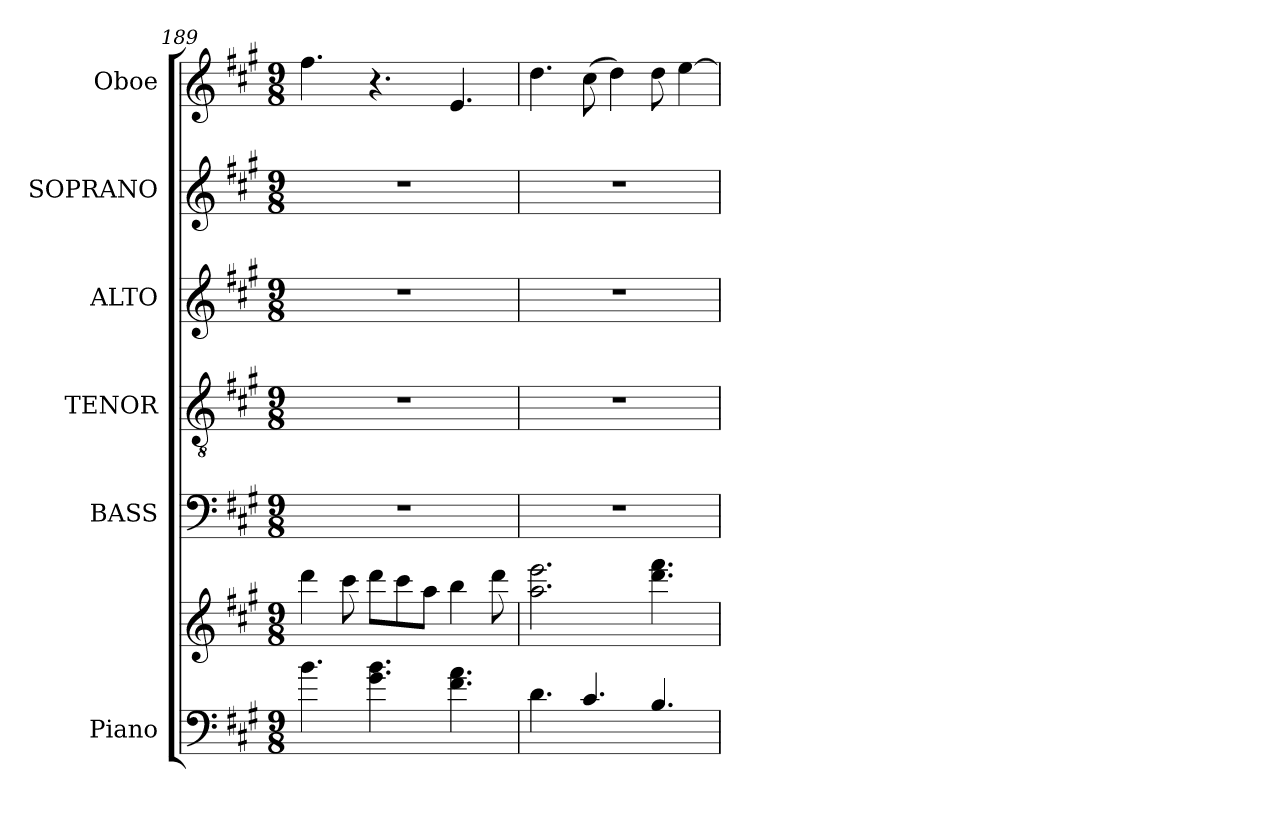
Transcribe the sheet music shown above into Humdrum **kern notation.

**kern	**kern	**kern	**kern	**kern	**kern	**kern
*part6	*part6	*part5	*part4	*part3	*part2	*part1
*staff7	*staff6	*staff5	*staff4	*staff3	*staff2	*staff1
*I"Piano	*	*I"BASS	*I"TENOR	*I"ALTO	*I"SOPRANO	*I"Oboe
*I'Pno.	*	*I'B.	*I'T.	*I'A.	*I'S.	*I'Ob.
!!LO:LB:g=z
*clefF4	*clefG2	*clefF4	*clefGv2	*clefG2	*clefG2	*clefG2
*	*	*	*ITrd7c12	*	*	*
*k[f#c#g#]	*k[f#c#g#]	*k[f#c#g#]	*k[f#c#g#]	*k[f#c#g#]	*k[f#c#g#]	*k[f#c#g#]
*A:	*A:	*A:	*A:	*A:	*A:	*A:
*M9/8	*M9/8	*M9/8	*M9/8	*M9/8	*M9/8	*M9/8
=189	=189	=189	=189	=189	=189	=189
!	!	!LO:N:vis=1	!LO:N:vis=1	!LO:N:vis=1	!LO:N:vis=1	!
4.bi\	4dddi\	8%9r	8%9r	8%9r	8%9r	4.ff#i\
.	8ccc#i\	.	.	.	.	.
4.g#i\ 4.bi	8dddi\L	.	.	.	.	4.r
.	8ccc#i\	.	.	.	.	.
.	8aai\J	.	.	.	.	.
4.f#i\ 4.ai	4bbi\	.	.	.	.	4.ei/
.	8dddi\	.	.	.	.	.
=190	=190	=190	=190	=190	=190	=190
!	!	!LO:N:vis=1	!LO:N:vis=1	!LO:N:vis=1	!LO:N:vis=1	!
4.di\	2.aai\ 2.eeei	8%9r	8%9r	8%9r	8%9r	4.ddi\
4.c#i/	.	.	.	.	.	(8cc#i\
.	.	.	.	.	.	4ddi\)
4.Bi/	4.dddi\ 4.fff#i	.	.	.	.	8ddi\
.	.	.	.	.	.	[4eei\
=	=	=	=	=	=	=
*-	*-	*-	*-	*-	*-	*-
